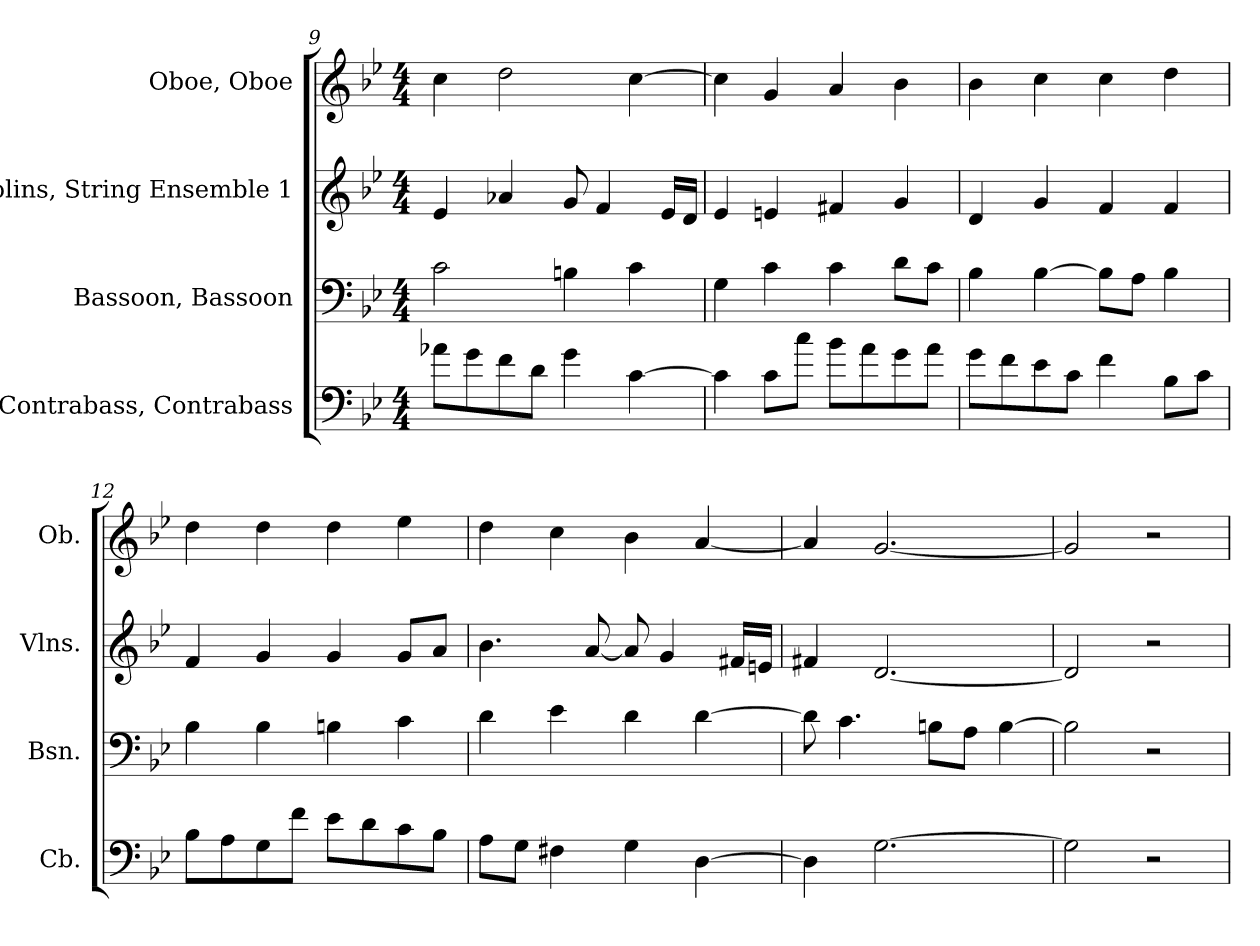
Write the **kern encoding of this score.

**kern	**kern	**kern	**kern
*part4	*part3	*part2	*part1
*staff4	*staff3	*staff2	*staff1
*I"Contrabass, Contrabass	*I"Bassoon, Bassoon	*I"Violins, String Ensemble 1	*I"Oboe, Oboe
*I'Cb.	*I'Bsn.	*I'Vlns.	*I'Ob.
*clefF4	*clefF4	*clefG2	*clefG2
*ITrd7c12	*	*	*
*k[b-e-]	*k[b-e-]	*k[b-e-]	*k[b-e-]
*M4/4	*M4/4	*M4/4	*M4/4
=9	=9	=9	=9
8A-X\L	2c\	4e-/	4cc\
8G\	.	.	.
8F\	.	4a-X/	2dd\
8D\J	.	.	.
4G\	4Bn\	8g/	.
.	.	4f/	.
[4C\	4c\	.	[4cc\
.	.	16e-/LL	.
.	.	16d/JJ	.
=10	=10	=10	=10
4C\]	4G\	4e-/	4cc\]
8C\L	4c\	4en/	4g/
8c\J	.	.	.
8B-\L	4c\	4f#X/	4a/
8A\	.	.	.
8G\	8d\L	4g/	4b-\
8A\J	8c\J	.	.
=11	=11	=11	=11
8G\L	4B-\	4d/	4b-\
8F\	.	.	.
8E-\	[4B-\	4g/	4cc\
8C\J	.	.	.
4F\	8B-\L]	4f/	4cc\
.	8A\J	.	.
8BB-\L	4B-\	4f/	4dd\
8C\J	.	.	.
!!LO:PB:g=z
=12	=12	=12	=12
8BB-\L	4B-\	4f/	4dd\
8AA\	.	.	.
8GG\	4B-\	4g/	4dd\
8F\J	.	.	.
8E-\L	4Bn\	4g/	4dd\
8D\	.	.	.
8C\	4c\	8g/L	4ee-\
8BB-\J	.	8a/J	.
=13	=13	=13	=13
8AA\L	4d\	4.b-\	4dd\
8GG\J	.	.	.
4FF#X\	4e-\	.	4cc\
.	.	[8a/	.
4GG\	4d\	8a/]	4b-\
.	.	4g/	.
[4DD\	[4d\	.	[4a/
.	.	16f#X/LL	.
.	.	16en/JJ	.
=14	=14	=14	=14
4DD\]	8d\]	4f#X/	4a/]
.	4.c\	.	.
[2.GG\	.	[2.d/	[2.g/
.	8Bn\L	.	.
.	8A\J	.	.
.	[4B\	.	.
=15	=15	=15	=15
2GG\]	2B\]	2d/]	2g/]
2r	2r	2r	2r
=	=	=	=
*-	*-	*-	*-
